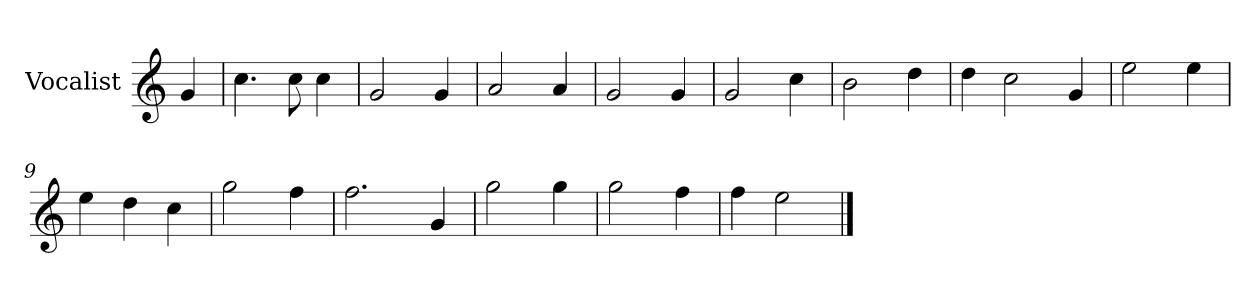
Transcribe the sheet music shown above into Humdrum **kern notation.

**kern
*part1
*staff1
*I"Vocalist
*k[]
*C:
=
4g
=1
4.cc
8cc
4cc
=2
2g
4g
=3
2a
4a
=4
2g
4g
=5
2g
4cc
=6
2b
4dd
=7
4dd
2cc
4g
=8
2ee
4ee
=9
4ee
4dd
4cc
=10
2gg
4ff
=11
2.ff
4g
=12
2gg
4gg
=13
2gg
4ff
=14
4ff
2ee
==
*-
